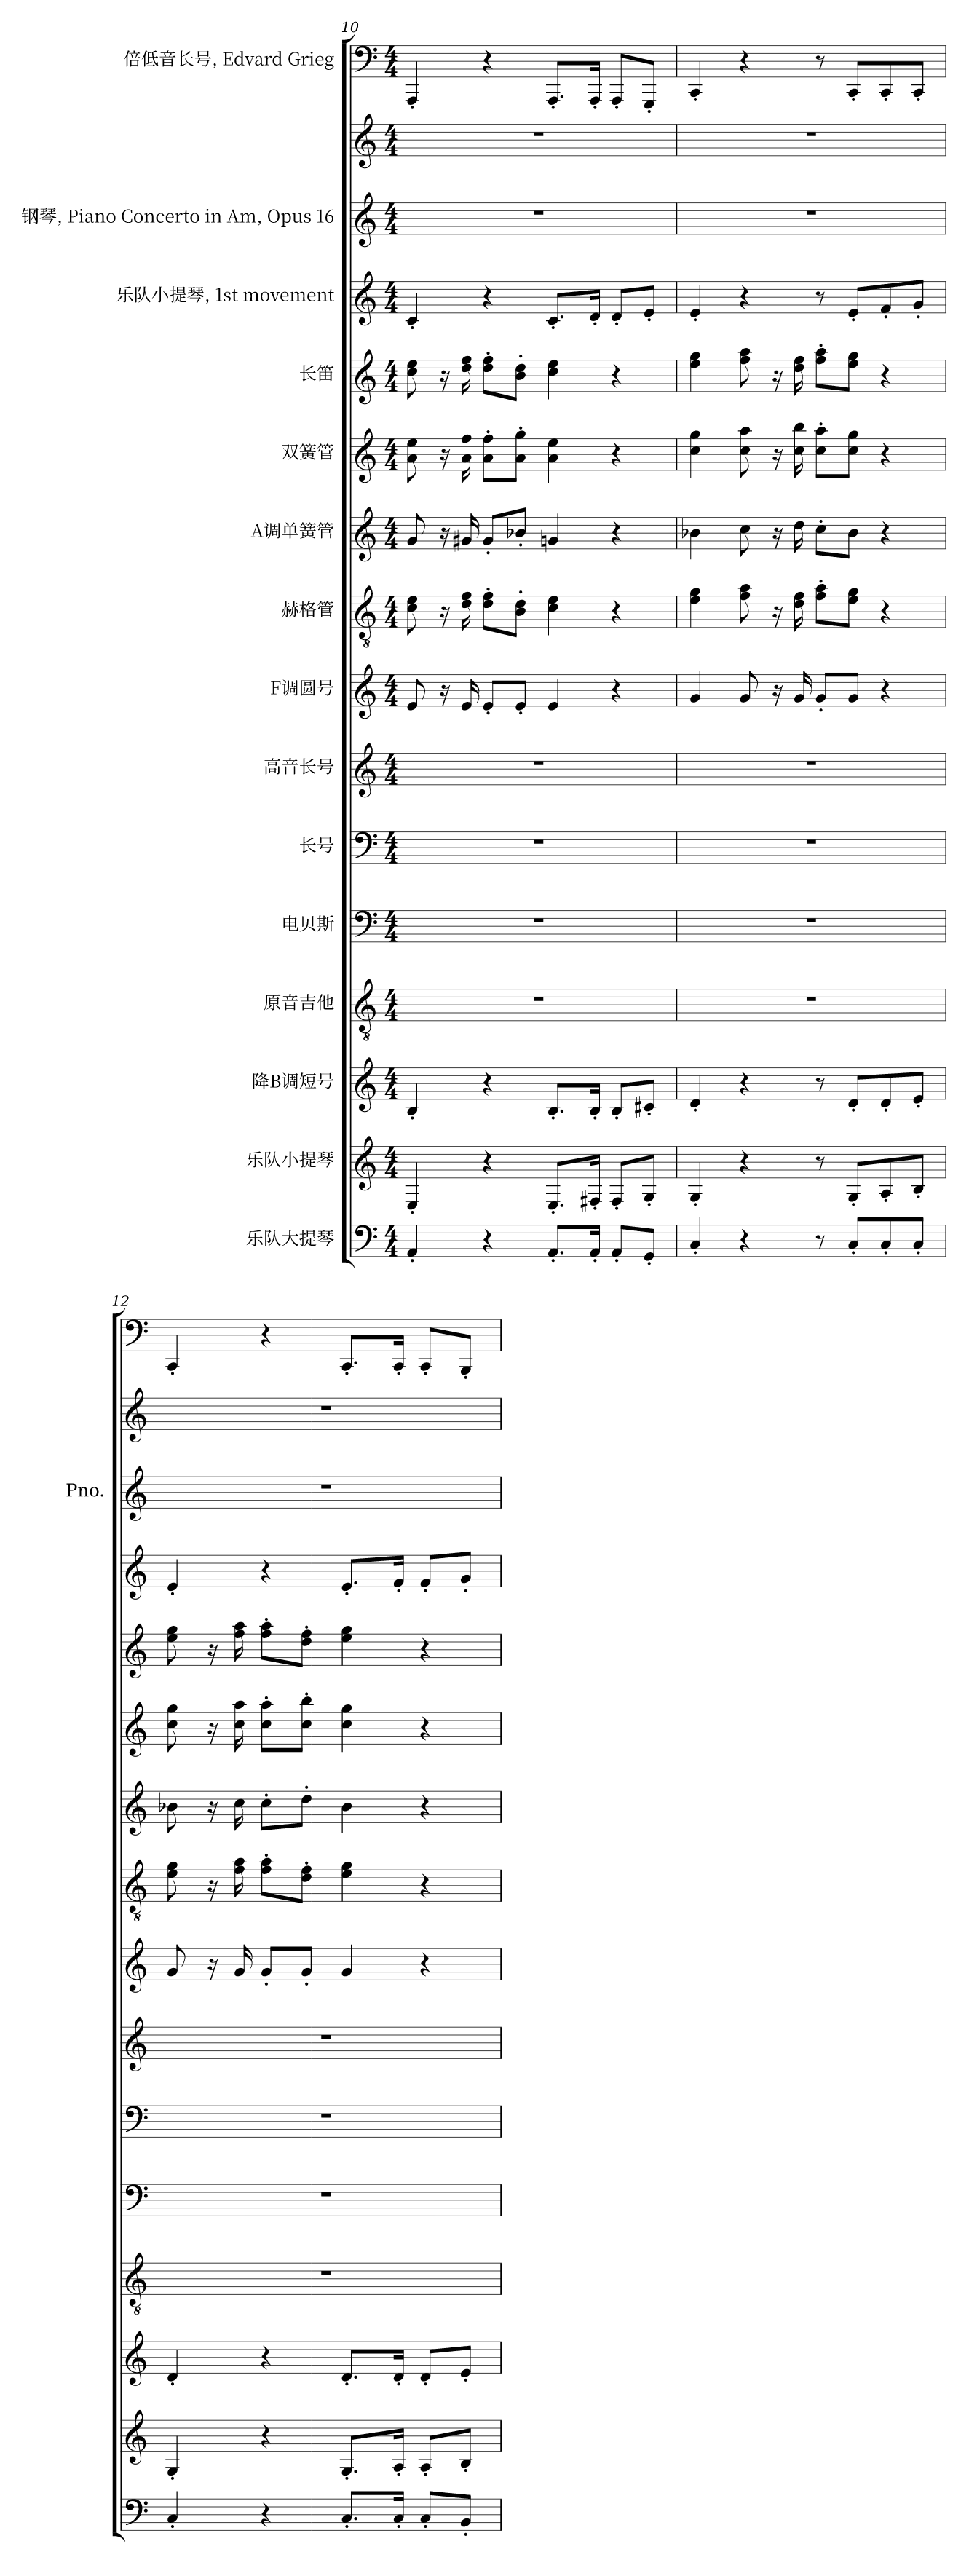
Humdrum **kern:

**kern	**kern	**kern	**kern	**kern	**kern	**kern	**kern	**kern	**kern	**kern	**kern	**kern	**kern	**kern	**kern
*part15	*part14	*part13	*part12	*part11	*part10	*part9	*part8	*part7	*part6	*part5	*part4	*part3	*part2	*part2	*part1
*staff16	*staff15	*staff14	*staff13	*staff12	*staff11	*staff10	*staff9	*staff8	*staff7	*staff6	*staff5	*staff4	*staff3	*staff2	*staff1
*I"乐队大提琴	*I"乐队小提琴	*I"降B调短号	*I"原音吉他	*I"电贝斯	*I"长号	*I"高音长号	*I"F调圆号	*I"赫格管	*I"A调单簧管	*I"双簧管	*I"长笛	*I"乐队小提琴, 1st movement	*I"钢琴,   Piano Concerto in Am, Opus 16	*	*I"倍低音长号, Edvard Grieg
*	*	*	*	*	*	*	*	*	*	*	*	*	*I'Pno.	*	*
*clefF4	*clefG2	*clefG2	*clefGv2	*clefF4	*clefF4	*clefG2	*clefG2	*clefGv2	*clefG2	*clefG2	*clefG2	*clefG2	*clefG2	*clefG2	*clefF4
*	*	*ITrd1c2	*	*ITrd7c12	*	*	*ITrd4c7	*	*ITrd2c3	*	*	*	*	*	*
*k[]	*k[]	*k[b-e-]	*k[]	*k[]	*k[]	*k[]	*k[b-]	*k[]	*k[f#c#g#]	*k[]	*k[]	*k[]	*k[]	*k[]	*k[]
*M4/4	*M4/4	*M4/4	*M4/4	*M4/4	*M4/4	*M4/4	*M4/4	*M4/4	*M4/4	*M4/4	*M4/4	*M4/4	*M4/4	*M4/4	*M4/4
=10	=10	=10	=10	=10	=10	=10	=10	=10	=10	=10	=10	=10	=10	=10	=10
4AA'/	4E'/	4A'/	1r	1r	1r	1r	8A/	8c\ 8e\	8e/	8a\ 8ee\	8cc\ 8ee\	4c'/	1r	1r	4AAA'/
.	.	.	.	.	.	.	16r	16r	16r	16r	16r	.	.	.	.
.	.	.	.	.	.	.	16A/	16d\ 16f\	16e#X/	16a\ 16ff\	16dd\ 16ff\	.	.	.	.
4r	4r	4r	.	.	.	.	8A'/L	8d\' 8f\'L	8e#'/L	8a\' 8ff\'L	8dd\' 8ff\'L	4r	.	.	4r
.	.	.	.	.	.	.	8A'/J	8B\' 8d\'J	8gn'/J	8a\' 8gg\'J	8b\' 8dd\'J	.	.	.	.
8.AA'/L	8.E'/L	8.A'/L	.	.	.	.	4A/	4c\ 4e\	4en/	4a\ 4ee\	4cc\ 4ee\	8.c'/L	.	.	8.AAA'/L
16AA'/Jk	16F#X'/Jk	16A'/Jk	.	.	.	.	.	.	.	.	.	16d'/Jk	.	.	16AAA'/Jk
8AA'/L	8F#'/L	8A'/L	.	.	.	.	4r	4r	4r	4r	4r	8d'/L	.	.	8AAA'/L
8GG'/J	8G'/J	8Bn'/J	.	.	.	.	.	.	.	.	.	8e'/J	.	.	8GGG'/J
!!LO:PB:g=z
=11	=11	=11	=11	=11	=11	=11	=11	=11	=11	=11	=11	=11	=11	=11	=11
4C'/	4G'/	4c'/	1r	1r	1r	1r	4c/	4e\ 4g\	4gn\	4cc\ 4gg\	4ee\ 4gg\	4e'/	1r	1r	4CC'/
4r	4r	4r	.	.	.	.	8c/	8f\ 8a\	8a\	8cc\ 8aa\	8ff\ 8aa\	4r	.	.	4r
.	.	.	.	.	.	.	16r	16r	16r	16r	16r	.	.	.	.
.	.	.	.	.	.	.	16c/	16d\ 16f\	16b\	16cc\ 16bb\	16dd\ 16ff\	.	.	.	.
8r	8r	8r	.	.	.	.	8c'/L	8f\' 8a\'L	8a'\L	8cc\' 8aa\'L	8ff\' 8aa\'L	8r	.	.	8r
8C'/L	8G'/L	8c'/L	.	.	.	.	8c/J	8e\ 8g\J	8g\J	8cc\ 8gg\J	8ee\ 8gg\J	8e'/L	.	.	8CC'/L
8C'/	8A'/	8c'/	.	.	.	.	4r	4r	4r	4r	4r	8f'/	.	.	8CC'/
8C'/J	8B'/J	8d'/J	.	.	.	.	.	.	.	.	.	8g'/J	.	.	8CC'/J
=12	=12	=12	=12	=12	=12	=12	=12	=12	=12	=12	=12	=12	=12	=12	=12
4C'/	4G'/	4c'/	1r	1r	1r	1r	8c/	8e\ 8g\	8gn\	8cc\ 8gg\	8ee\ 8gg\	4e'/	1r	1r	4CC'/
.	.	.	.	.	.	.	16r	16r	16r	16r	16r	.	.	.	.
.	.	.	.	.	.	.	16c/	16f\ 16a\	16a\	16cc\ 16aa\	16ff\ 16aa\	.	.	.	.
4r	4r	4r	.	.	.	.	8c'/L	8f\' 8a\'L	8a'\L	8cc\' 8aa\'L	8ff\' 8aa\'L	4r	.	.	4r
.	.	.	.	.	.	.	8c'/J	8d\' 8f\'J	8b'\J	8cc\' 8bb\'J	8dd\' 8ff\'J	.	.	.	.
8.C'/L	8.G'/L	8.c'/L	.	.	.	.	4c/	4e\ 4g\	4g\	4cc\ 4gg\	4ee\ 4gg\	8.e'/L	.	.	8.CC'/L
16C'/Jk	16A'/Jk	16c'/Jk	.	.	.	.	.	.	.	.	.	16f'/Jk	.	.	16CC'/Jk
8C'/L	8A'/L	8c'/L	.	.	.	.	4r	4r	4r	4r	4r	8f'/L	.	.	8CC'/L
8BB'/J	8B'/J	8d'/J	.	.	.	.	.	.	.	.	.	8g'/J	.	.	8BBB'/J
=	=	=	=	=	=	=	=	=	=	=	=	=	=	=	=
*-	*-	*-	*-	*-	*-	*-	*-	*-	*-	*-	*-	*-	*-	*-	*-
